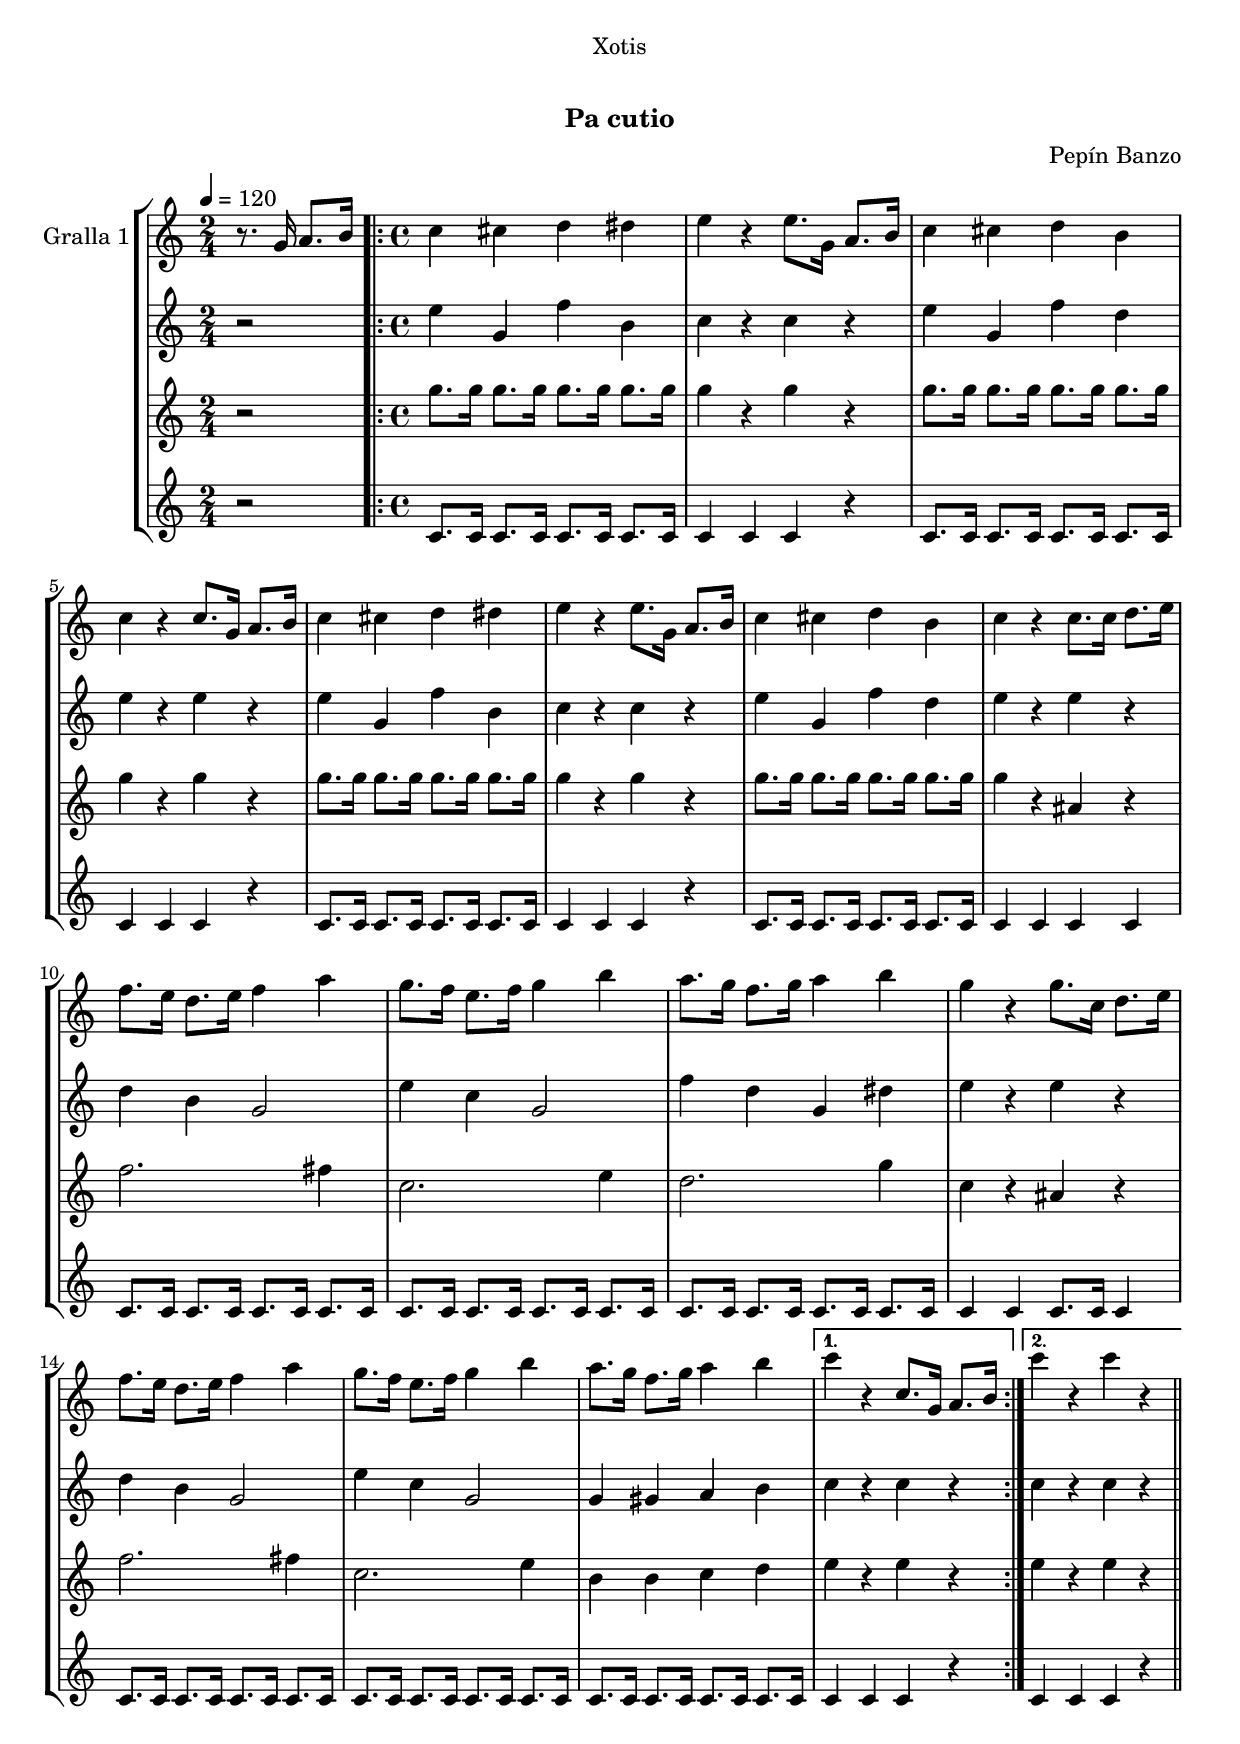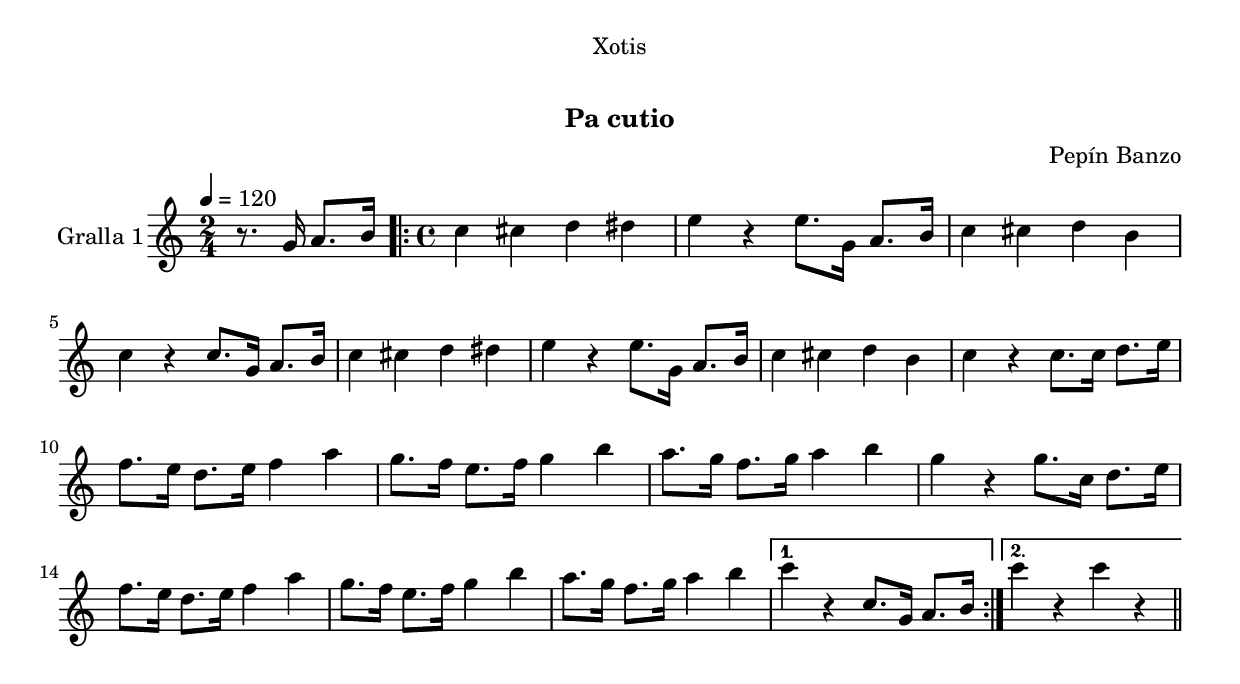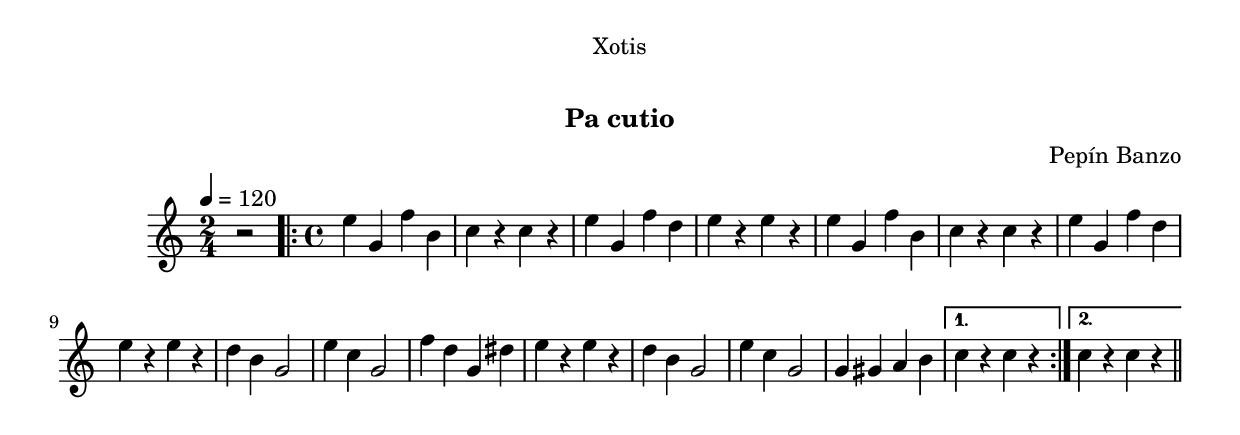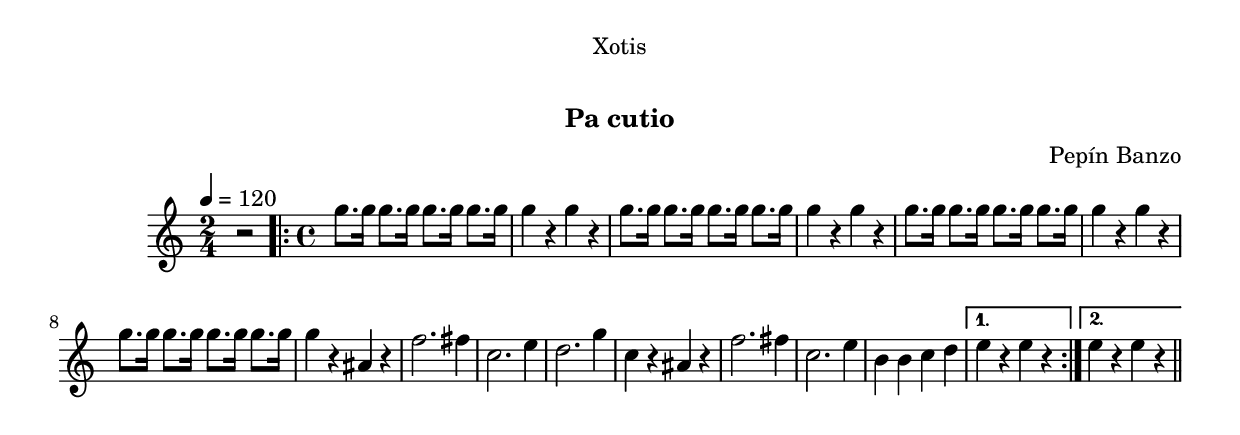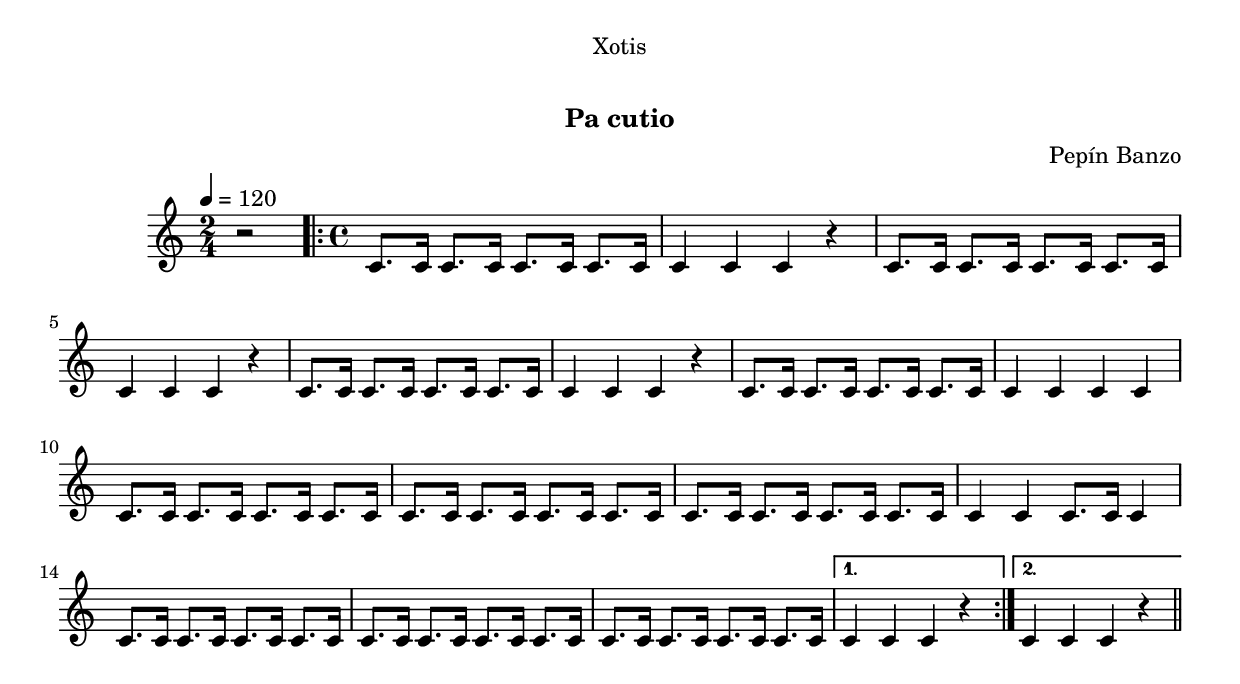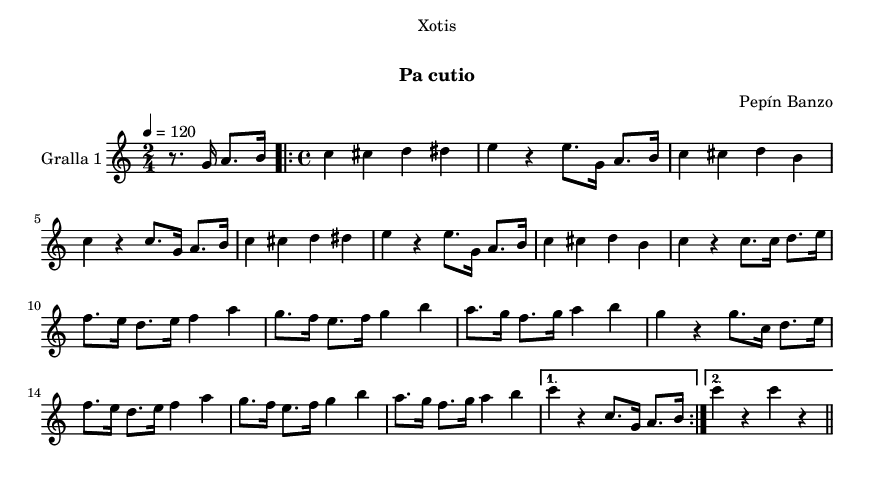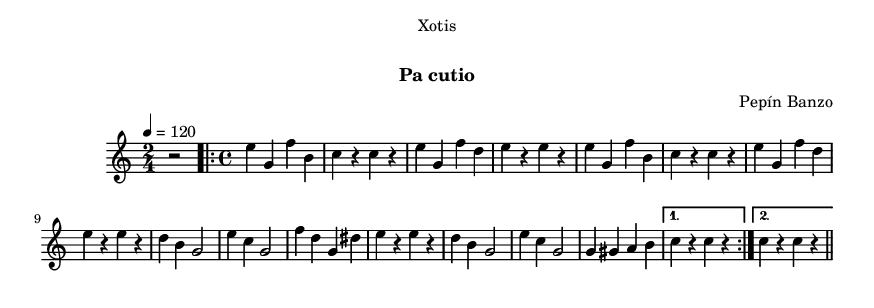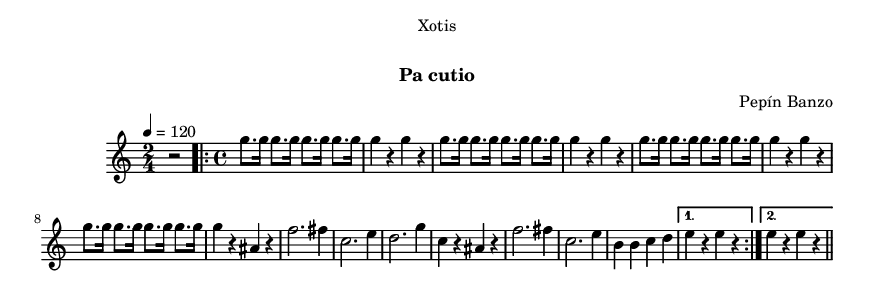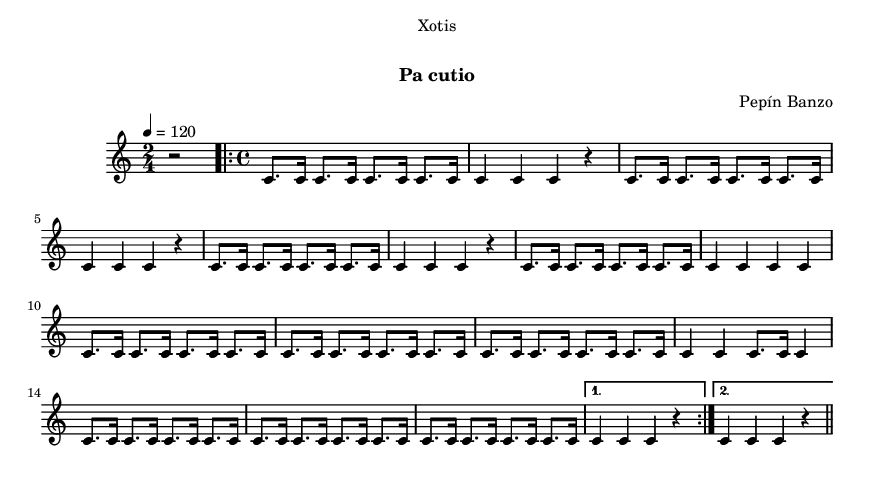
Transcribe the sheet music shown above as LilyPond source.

\version "2.16.0"

\header {
  dedication="Xotis"
  title="  "
  subtitle="Pa cutio"
  subsubtitle=""
  poet=""
  meter=""
  piece=""
  composer="Pepín Banzo"
  arranger=""
  opus=""
  instrument=""
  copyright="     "
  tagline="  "
}

liniaroAa =
\relative g'
{
  \tempo 4=120
  \clef treble
  \key c \major
  \time 2/4
  r8. g16 a8. b16  |
  \time 4/4   \repeat volta 2 { c4 cis d dis  |
  e4 r e8. g,16 a8. b16  |
  c4 cis d b  |
  %05
  c4 r c8. g16 a8. b16  |
  c4 cis d dis  |
  e4 r e8. g,16 a8. b16  |
  c4 cis d b  |
  c4 r c8. c16 d8. e16  |
  %10
  f8. e16 d8. e16 f4 a  |
  g8. f16 e8. f16 g4 b  |
  a8. g16 f8. g16 a4 b  |
  g4 r g8. c,16 d8. e16  |
  f8. e16 d8. e16 f4 a  |
  %15
  g8. f16 e8. f16 g4 b  |
  a8. g16 f8. g16 a4 b }
  \alternative { { c4 r c,8. g16 a8. b16 }
  { c'4 r c r } } \bar "||"
}

liniaroAb =
\relative e''
{
  \tempo 4=120
  \clef treble
  \key c \major
  \time 2/4
  r2  |
  \time 4/4   \repeat volta 2 { e4 g, f' b,  |
  c4 r c r  |
  e4 g, f' d  |
  %05
  e4 r e r  |
  e4 g, f' b,  |
  c4 r c r  |
  e4 g, f' d  |
  e4 r e r  |
  %10
  d4 b g2  |
  e'4 c g2  |
  f'4 d g, dis'  |
  e4 r e r  |
  d4 b g2  |
  %15
  e'4 c g2  |
  g4 gis a b }
  \alternative { { c4 r c r }
  { c4 r c r } } \bar "||"
}

liniaroAc =
\relative g''
{
  \tempo 4=120
  \clef treble
  \key c \major
  \time 2/4
  r2  |
  \time 4/4   \repeat volta 2 { g8. g16 g8. g16 g8. g16 g8. g16  |
  g4 r g r  |
  g8. g16 g8. g16 g8. g16 g8. g16  |
  %05
  g4 r g r  |
  g8. g16 g8. g16 g8. g16 g8. g16  |
  g4 r g r  |
  g8. g16 g8. g16 g8. g16 g8. g16  |
  g4 r ais, r  |
  %10
  f'2. fis4  |
  c2. e4  |
  d2. g4  |
  c,4 r ais r  |
  f'2. fis4  |
  %15
  c2. e4  |
  b4 b c d }
  \alternative { { e4 r e r }
  { e4 r e r } } \bar "||"
}

liniaroAd =
\drummode
{
  \tempo 4=120
  \time 2/4
  r2  |
  \time 4/4   \repeat volta 2 { tomfl8. tomfl16 tomfl8. tomfl16 tomfl8. tomfl16 tomfl8. tomfl16  |
  tomfl4 tomfl tomfl r  |
  tomfl8. tomfl16 tomfl8. tomfl16 tomfl8. tomfl16 tomfl8. tomfl16  |
  %05
  tomfl4 tomfl tomfl r  |
  tomfl8. tomfl16 tomfl8. tomfl16 tomfl8. tomfl16 tomfl8. tomfl16  |
  tomfl4 tomfl tomfl r  |
  tomfl8. tomfl16 tomfl8. tomfl16 tomfl8. tomfl16 tomfl8. tomfl16  |
  tomfl4 tomfl tomfl tomfl  |
  %10
  tomfl8. tomfl16 tomfl8. tomfl16 tomfl8. tomfl16 tomfl8. tomfl16  |
  tomfl8. tomfl16 tomfl8. tomfl16 tomfl8. tomfl16 tomfl8. tomfl16  |
  tomfl8. tomfl16 tomfl8. tomfl16 tomfl8. tomfl16 tomfl8. tomfl16  |
  tomfl4 tomfl tomfl8. tomfl16 tomfl4  |
  tomfl8. tomfl16 tomfl8. tomfl16 tomfl8. tomfl16 tomfl8. tomfl16  |
  %15
  tomfl8. tomfl16 tomfl8. tomfl16 tomfl8. tomfl16 tomfl8. tomfl16  |
  tomfl8. tomfl16 tomfl8. tomfl16 tomfl8. tomfl16 tomfl8. tomfl16 }
  \alternative { { tomfl4 tomfl tomfl r }
  { tomfl4 tomfl tomfl r } } \bar "||"
}

\book {

\paper {
  print-page-number = false
}

\bookpart {
  \score {
    \new StaffGroup {
      \override Score.RehearsalMark #'self-alignment-X = #LEFT
      <<
        \new Staff \with {instrumentName = #"Gralla 1" } \liniaroAa
        \new Staff \with {instrumentName = #"" } \liniaroAb
        \new Staff \with {instrumentName = #"" } \liniaroAc
        \new Staff \with {instrumentName = #"" } \liniaroAd
      >>
    }
    \layout {}
  }\score { \unfoldRepeats
    \new StaffGroup {
      \override Score.RehearsalMark #'self-alignment-X = #LEFT
      <<
        \new Staff \with {instrumentName = #"Gralla 1" } \liniaroAa
        \new Staff \with {instrumentName = #"" } \liniaroAb
        \new Staff \with {instrumentName = #"" } \liniaroAc
        \new Staff \with {instrumentName = #"" } \liniaroAd
      >>
    }
    \midi {}
  }
}

\bookpart {
  \header {}
  \score {
    \new StaffGroup {
      \override Score.RehearsalMark #'self-alignment-X = #LEFT
      <<
        \new Staff \with {instrumentName = #"Gralla 1" } \liniaroAa
      >>
    }
    \layout {}
  }\score { \unfoldRepeats
    \new StaffGroup {
      \override Score.RehearsalMark #'self-alignment-X = #LEFT
      <<
        \new Staff \with {instrumentName = #"Gralla 1" } \liniaroAa
      >>
    }
    \midi {}
  }
}

\bookpart {
  \header {}
  \score {
    \new StaffGroup {
      \override Score.RehearsalMark #'self-alignment-X = #LEFT
      <<
        \new Staff \with {instrumentName = #"" } \liniaroAb
      >>
    }
    \layout {}
  }\score { \unfoldRepeats
    \new StaffGroup {
      \override Score.RehearsalMark #'self-alignment-X = #LEFT
      <<
        \new Staff \with {instrumentName = #"" } \liniaroAb
      >>
    }
    \midi {}
  }
}

\bookpart {
  \header {}
  \score {
    \new StaffGroup {
      \override Score.RehearsalMark #'self-alignment-X = #LEFT
      <<
        \new Staff \with {instrumentName = #"" } \liniaroAc
      >>
    }
    \layout {}
  }\score { \unfoldRepeats
    \new StaffGroup {
      \override Score.RehearsalMark #'self-alignment-X = #LEFT
      <<
        \new Staff \with {instrumentName = #"" } \liniaroAc
      >>
    }
    \midi {}
  }
}

\bookpart {
  \header {}
  \score {
    \new StaffGroup {
      \override Score.RehearsalMark #'self-alignment-X = #LEFT
      <<
        \new Staff \with {instrumentName = #"" } \liniaroAd
      >>
    }
    \layout {}
  }\score { \unfoldRepeats
    \new StaffGroup {
      \override Score.RehearsalMark #'self-alignment-X = #LEFT
      <<
        \new Staff \with {instrumentName = #"" } \liniaroAd
      >>
    }
    \midi {}
  }
}

}

\book {

\paper {
  print-page-number = false
  #(set-paper-size "a6landscape")
  #(layout-set-staff-size 14)
}

\bookpart {
  \header {}
  \score {
    \new StaffGroup {
      \override Score.RehearsalMark #'self-alignment-X = #LEFT
      <<
        \new Staff \with {instrumentName = #"Gralla 1" } \liniaroAa
      >>
    }
    \layout {}
  }
}

\bookpart {
  \header {}
  \score {
    \new StaffGroup {
      \override Score.RehearsalMark #'self-alignment-X = #LEFT
      <<
        \new Staff \with {instrumentName = #"" } \liniaroAb
      >>
    }
    \layout {}
  }
}

\bookpart {
  \header {}
  \score {
    \new StaffGroup {
      \override Score.RehearsalMark #'self-alignment-X = #LEFT
      <<
        \new Staff \with {instrumentName = #"" } \liniaroAc
      >>
    }
    \layout {}
  }
}

\bookpart {
  \header {}
  \score {
    \new StaffGroup {
      \override Score.RehearsalMark #'self-alignment-X = #LEFT
      <<
        \new Staff \with {instrumentName = #"" } \liniaroAd
      >>
    }
    \layout {}
  }
}

}

